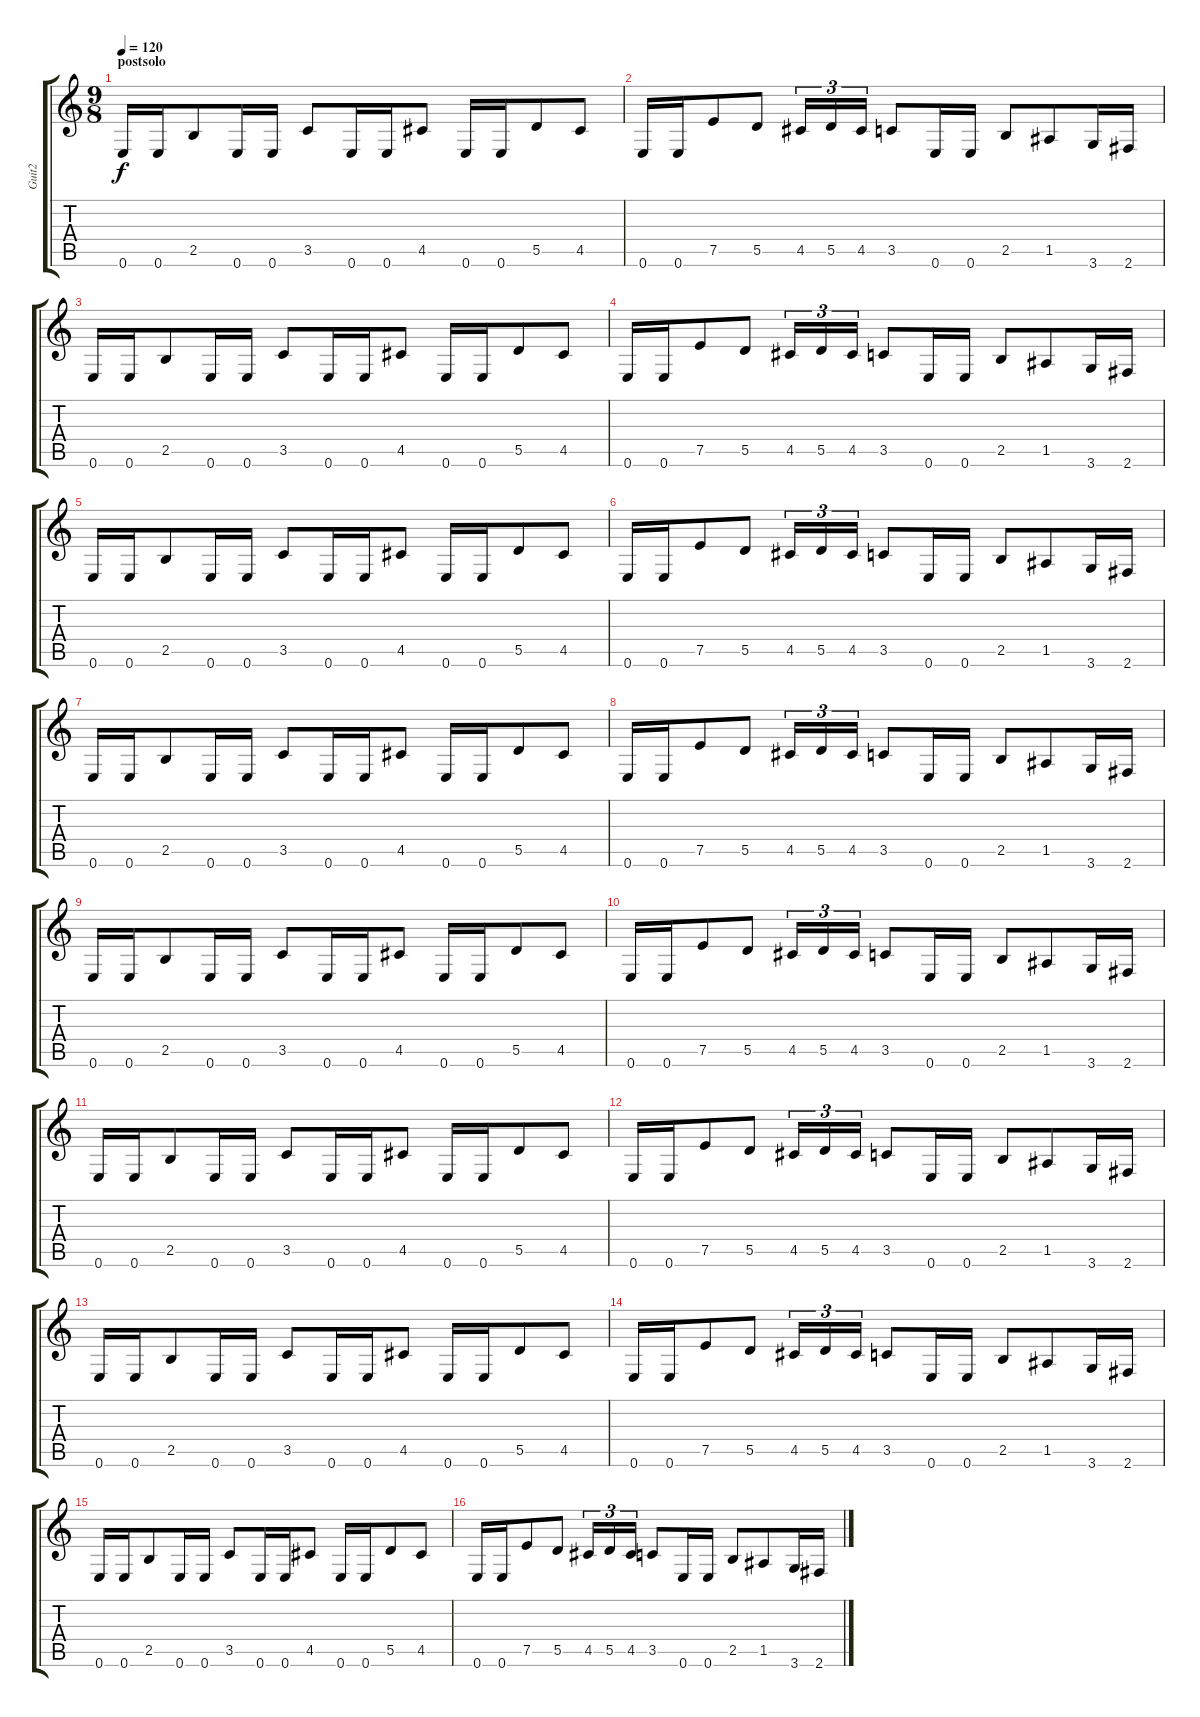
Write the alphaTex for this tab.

\track ("Guit2" "Guit2") {instrument overdrivenguitar}
\staff {score tabs}
\tuning (E4 B3 G3 D3 A2 E2) {hide}
\ts (9 8)
\section ("" "postsolo")
\tempo 120
\clef g2
\ks c
0.6.16{dy f} 0.6.16 2.5.8 0.6.16 0.6.16 3.5.8 0.6.16 0.6.16 4.5.8 0.6.16 0.6.16 5.5.8 4.5.8 |
0.6.16{volume 11 instrument distortionguitar} 0.6.16 7.5.8 5.5.8 4.5.16{tu (3 2)} 5.5.16{tu (3 2)} 4.5.16{tu (3 2)} 3.5.8 0.6.16 0.6.16 2.5.8 1.5.8 3.6.16 2.6.16 |
0.6.16 0.6.16 2.5.8 0.6.16 0.6.16 3.5.8 0.6.16 0.6.16 4.5.8 0.6.16 0.6.16 5.5.8 4.5.8 |
0.6.16{volume 11 instrument distortionguitar} 0.6.16 7.5.8 5.5.8 4.5.16{tu (3 2)} 5.5.16{tu (3 2)} 4.5.16{tu (3 2)} 3.5.8 0.6.16 0.6.16 2.5.8 1.5.8 3.6.16 2.6.16 |
0.6.16 0.6.16 2.5.8 0.6.16 0.6.16 3.5.8 0.6.16 0.6.16 4.5.8 0.6.16 0.6.16 5.5.8 4.5.8 |
0.6.16{volume 11 instrument distortionguitar} 0.6.16 7.5.8 5.5.8 4.5.16{tu (3 2)} 5.5.16{tu (3 2)} 4.5.16{tu (3 2)} 3.5.8 0.6.16 0.6.16 2.5.8 1.5.8 3.6.16 2.6.16 |
0.6.16 0.6.16 2.5.8 0.6.16 0.6.16 3.5.8 0.6.16 0.6.16 4.5.8 0.6.16 0.6.16 5.5.8 4.5.8 |
0.6.16{volume 11 instrument distortionguitar} 0.6.16 7.5.8 5.5.8 4.5.16{tu (3 2)} 5.5.16{tu (3 2)} 4.5.16{tu (3 2)} 3.5.8 0.6.16 0.6.16 2.5.8 1.5.8 3.6.16 2.6.16 |
0.6.16 0.6.16 2.5.8 0.6.16 0.6.16 3.5.8 0.6.16 0.6.16 4.5.8 0.6.16 0.6.16 5.5.8 4.5.8 |
0.6.16{volume 11 instrument distortionguitar} 0.6.16 7.5.8 5.5.8 4.5.16{tu (3 2)} 5.5.16{tu (3 2)} 4.5.16{tu (3 2)} 3.5.8 0.6.16 0.6.16 2.5.8 1.5.8 3.6.16 2.6.16 |
0.6.16 0.6.16 2.5.8 0.6.16 0.6.16 3.5.8 0.6.16 0.6.16 4.5.8 0.6.16 0.6.16 5.5.8 4.5.8 |
0.6.16{volume 11 instrument distortionguitar} 0.6.16 7.5.8 5.5.8 4.5.16{tu (3 2)} 5.5.16{tu (3 2)} 4.5.16{tu (3 2)} 3.5.8 0.6.16 0.6.16 2.5.8 1.5.8 3.6.16 2.6.16 |
0.6.16 0.6.16 2.5.8 0.6.16 0.6.16 3.5.8 0.6.16 0.6.16 4.5.8 0.6.16 0.6.16 5.5.8 4.5.8 |
0.6.16{volume 11 instrument distortionguitar} 0.6.16 7.5.8 5.5.8 4.5.16{tu (3 2)} 5.5.16{tu (3 2)} 4.5.16{tu (3 2)} 3.5.8 0.6.16 0.6.16 2.5.8 1.5.8 3.6.16 2.6.16 |
0.6.16 0.6.16 2.5.8 0.6.16 0.6.16 3.5.8 0.6.16 0.6.16 4.5.8 0.6.16 0.6.16 5.5.8 4.5.8 |
0.6.16{volume 11 instrument distortionguitar} 0.6.16 7.5.8 5.5.8 4.5.16{tu (3 2)} 5.5.16{tu (3 2)} 4.5.16{tu (3 2)} 3.5.8 0.6.16 0.6.16 2.5.8 1.5.8 3.6.16 2.6.16
